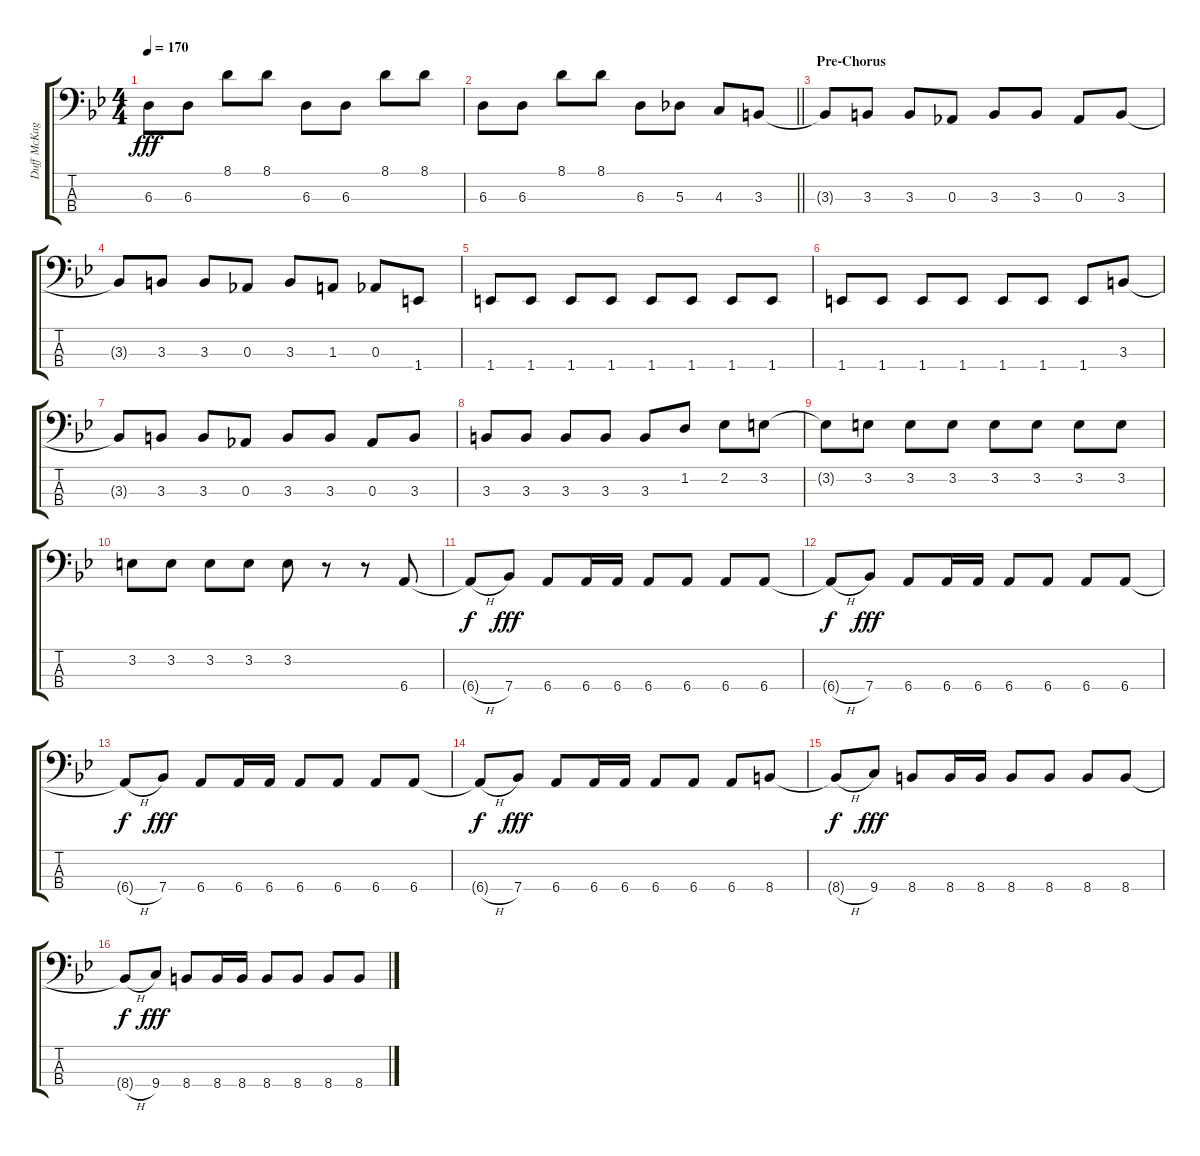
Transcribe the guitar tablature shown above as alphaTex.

\track ("Duff McKagan - Bass" "Duff McKag") {instrument electricbasspick}
\staff {score tabs}
\tuning (Gb2 Db2 Ab1 Eb1) {hide}
\ts (4 4)
\tempo 170
\clef f4
\ks bb
6.3{t}.8{dy fff} 6.3.8 8.1.8 8.1.8 6.3.8 6.3.8 8.1.8 8.1.8 |
\barLineRight lightlight
6.3.8 6.3.8 8.1.8 8.1.8 6.3.8 5.3.8 4.3.8 3.3.8 |
\section ("" "Pre-Chorus")
3.3{t}.8 3.3.8 3.3.8 0.3.8 3.3.8 3.3.8 0.3.8 3.3.8 |
3.3{t}.8 3.3.8 3.3.8 0.3.8 3.3.8 1.3.8 0.3.8 1.4.8 |
1.4.8 1.4.8 1.4.8 1.4.8 1.4.8 1.4.8 1.4.8 1.4.8 |
1.4.8 1.4.8 1.4.8 1.4.8 1.4.8 1.4.8 1.4.8 3.3.8 |
3.3{t}.8 3.3.8 3.3.8 0.3.8 3.3.8 3.3.8 0.3.8 3.3.8 |
3.3.8 3.3.8 3.3.8 3.3.8 3.3.8 1.2.8 2.2.8 3.2.8 |
3.2{t}.8 3.2.8 3.2.8 3.2.8 3.2.8 3.2.8 3.2.8 3.2.8 |
3.2.8 3.2.8 3.2.8 3.2.8 3.2.8 r.8 r.8 6.4.8 |
6.4{h t}.8{dy f} 7.4.8{dy fff} 6.4.8 6.4.16 6.4.16 6.4.8 6.4.8 6.4.8 6.4.8 |
6.4{h t}.8{dy f} 7.4.8{dy fff} 6.4.8 6.4.16 6.4.16 6.4.8 6.4.8 6.4.8 6.4.8 |
6.4{h t}.8{dy f} 7.4.8{dy fff} 6.4.8 6.4.16 6.4.16 6.4.8 6.4.8 6.4.8 6.4.8 |
6.4{h t}.8{dy f} 7.4.8{dy fff} 6.4.8 6.4.16 6.4.16 6.4.8 6.4.8 6.4.8 8.4.8 |
8.4{h t}.8{dy f} 9.4.8{dy fff} 8.4.8 8.4.16 8.4.16 8.4.8 8.4.8 8.4.8 8.4.8 |
8.4{h t}.8{dy f} 9.4.8{dy fff} 8.4.8 8.4.16 8.4.16 8.4.8 8.4.8 8.4.8 8.4.8
